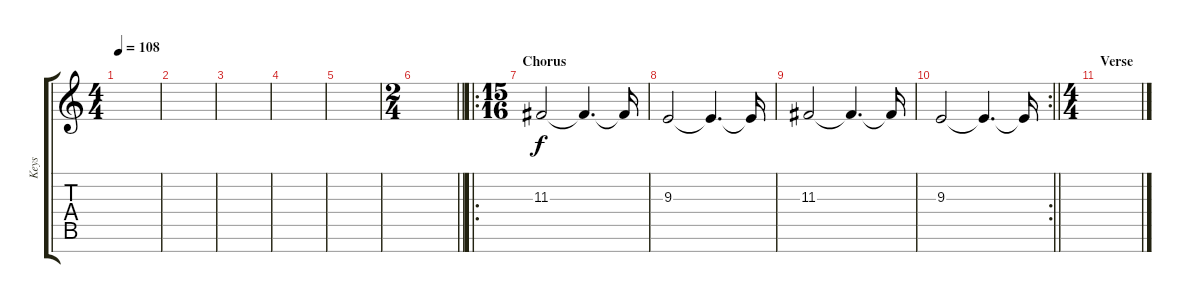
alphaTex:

\track ("Keys" "Keys") {instrument stringensemble2}
\staff {score tabs}
\tuning (E4 B3 G3 D3 A2 E2 B1) {hide}
\ts (4 4)
\tempo 108
\clef g2
\ks c
|
|
|
|
|
\ts (2 4)
\barLineRight lightlight
|
\ro
\ts (15 16)
\section ("" "Chorus")
11.3.2 11.3{t}.4{d} 11.3{t}.16 |
9.3.2 9.3{t}.4{d} 9.3{t}.16 |
11.3.2 11.3{t}.4{d} 11.3{t}.16 |
\rc 2
\barLineRight lightlight
9.3.2 9.3{t}.4{d} 9.3{t}.16 |
\ts (4 4)
\section ("" "Verse")
